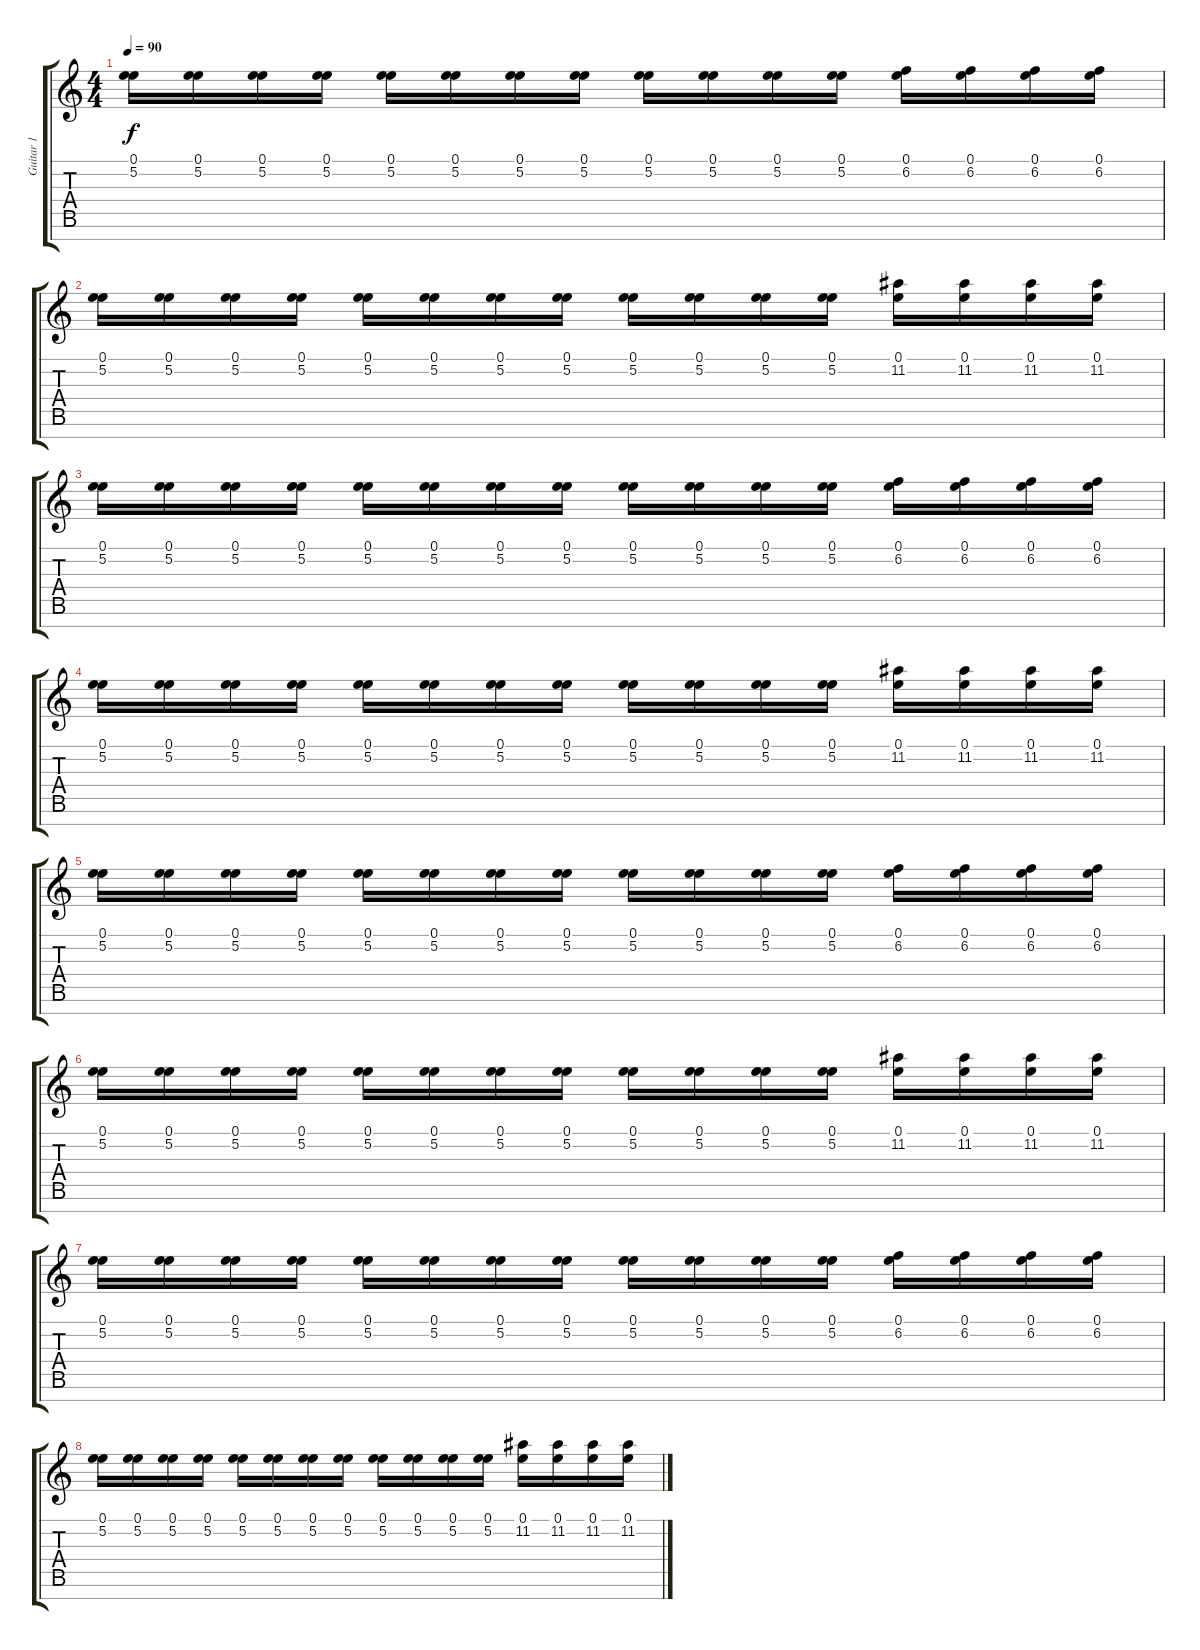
\track ("Guitar 1" "Guitar 1") {instrument electricguitarclean}
\staff {score tabs}
\tuning (E4 B3 G3 D3 A2 E2 B1) {hide}
\ts (4 4)
\tempo 90
\clef g2
\ks c
(0.1 5.2).16{dy f} (0.1 5.2).16 (0.1 5.2).16 (0.1 5.2).16 (0.1 5.2).16 (0.1 5.2).16 (0.1 5.2).16 (0.1 5.2).16 (0.1 5.2).16 (0.1 5.2).16 (0.1 5.2).16 (0.1 5.2).16 (0.1 6.2).16 (0.1 6.2).16 (0.1 6.2).16 (0.1 6.2).16 |
(0.1 5.2).16 (0.1 5.2).16 (0.1 5.2).16 (0.1 5.2).16 (0.1 5.2).16 (0.1 5.2).16 (0.1 5.2).16 (0.1 5.2).16 (0.1 5.2).16 (0.1 5.2).16 (0.1 5.2).16 (0.1 5.2).16 (0.1 11.2).16 (0.1 11.2).16 (0.1 11.2).16 (0.1 11.2).16 |
(0.1 5.2).16 (0.1 5.2).16 (0.1 5.2).16 (0.1 5.2).16 (0.1 5.2).16 (0.1 5.2).16 (0.1 5.2).16 (0.1 5.2).16 (0.1 5.2).16 (0.1 5.2).16 (0.1 5.2).16 (0.1 5.2).16 (0.1 6.2).16 (0.1 6.2).16 (0.1 6.2).16 (0.1 6.2).16 |
(0.1 5.2).16 (0.1 5.2).16 (0.1 5.2).16 (0.1 5.2).16 (0.1 5.2).16 (0.1 5.2).16 (0.1 5.2).16 (0.1 5.2).16 (0.1 5.2).16 (0.1 5.2).16 (0.1 5.2).16 (0.1 5.2).16 (0.1 11.2).16 (0.1 11.2).16 (0.1 11.2).16 (0.1 11.2).16 |
(0.1 5.2).16 (0.1 5.2).16 (0.1 5.2).16 (0.1 5.2).16 (0.1 5.2).16 (0.1 5.2).16 (0.1 5.2).16 (0.1 5.2).16 (0.1 5.2).16 (0.1 5.2).16 (0.1 5.2).16 (0.1 5.2).16 (0.1 6.2).16 (0.1 6.2).16 (0.1 6.2).16 (0.1 6.2).16 |
(0.1 5.2).16 (0.1 5.2).16 (0.1 5.2).16 (0.1 5.2).16 (0.1 5.2).16 (0.1 5.2).16 (0.1 5.2).16 (0.1 5.2).16 (0.1 5.2).16 (0.1 5.2).16 (0.1 5.2).16 (0.1 5.2).16 (0.1 11.2).16 (0.1 11.2).16 (0.1 11.2).16 (0.1 11.2).16 |
(0.1 5.2).16 (0.1 5.2).16 (0.1 5.2).16 (0.1 5.2).16 (0.1 5.2).16 (0.1 5.2).16 (0.1 5.2).16 (0.1 5.2).16 (0.1 5.2).16 (0.1 5.2).16 (0.1 5.2).16 (0.1 5.2).16 (0.1 6.2).16 (0.1 6.2).16 (0.1 6.2).16 (0.1 6.2).16 |
(0.1 5.2).16 (0.1 5.2).16 (0.1 5.2).16 (0.1 5.2).16 (0.1 5.2).16 (0.1 5.2).16 (0.1 5.2).16 (0.1 5.2).16 (0.1 5.2).16 (0.1 5.2).16 (0.1 5.2).16 (0.1 5.2).16 (0.1 11.2).16 (0.1 11.2).16 (0.1 11.2).16 (0.1 11.2).16
